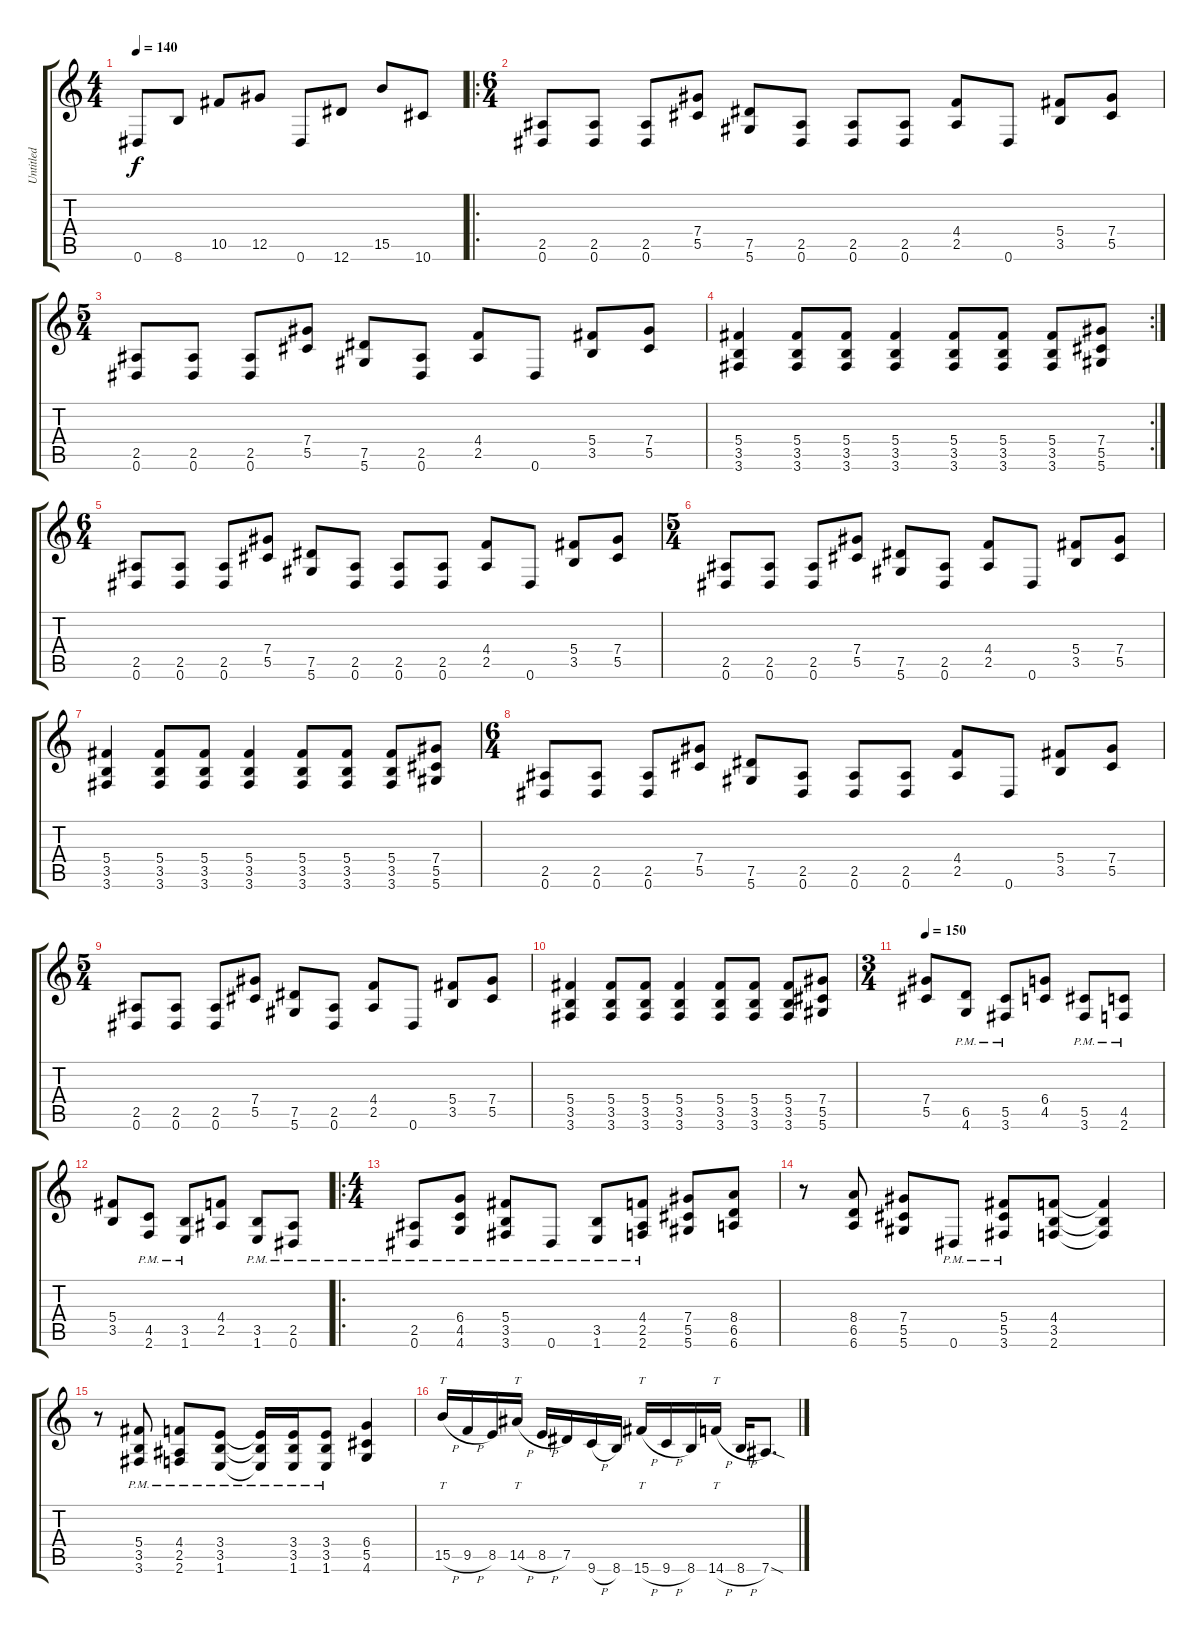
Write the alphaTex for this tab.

\track ("Untitled" "Untitled") {instrument distortionguitar}
\staff {score tabs}
\tuning (Eb4 Bb3 Gb3 Db3 Ab2 Eb2) {hide}
\ts (4 4)
\tempo 140
\clef g2
\ks c
0.6.8{dy f} 8.6.8 10.5.8 12.5.8 0.6.8 12.6.8 15.5.8 10.6.8 |
\ro
\ts (6 4)
(2.5 0.6).8 (2.5 0.6).8 (2.5 0.6).8 (7.4 5.5).8 (7.5 5.6).8 (2.5 0.6).8 (2.5 0.6).8 (2.5 0.6).8 (4.4 2.5).8 0.6.8 (5.4 3.5).8 (7.4 5.5).8 |
\ts (5 4)
(2.5 0.6).8 (2.5 0.6).8 (2.5 0.6).8 (7.4 5.5).8 (7.5 5.6).8 (2.5 0.6).8 (4.4 2.5).8 0.6.8 (5.4 3.5).8 (7.4 5.5).8 |
\rc 2
(5.4 3.5 3.6).4 (5.4 3.5 3.6).8 (5.4 3.5 3.6).8 (5.4 3.5 3.6).4 (5.4 3.5 3.6).8 (5.4 3.5 3.6).8 (5.4 3.5 3.6).8 (7.4 5.5 5.6).8 |
\ts (6 4)
(2.5 0.6).8 (2.5 0.6).8 (2.5 0.6).8 (7.4 5.5).8 (7.5 5.6).8 (2.5 0.6).8 (2.5 0.6).8 (2.5 0.6).8 (4.4 2.5).8 0.6.8 (5.4 3.5).8 (7.4 5.5).8 |
\ts (5 4)
(2.5 0.6).8 (2.5 0.6).8 (2.5 0.6).8 (7.4 5.5).8 (7.5 5.6).8 (2.5 0.6).8 (4.4 2.5).8 0.6.8 (5.4 3.5).8 (7.4 5.5).8 |
(5.4 3.5 3.6).4 (5.4 3.5 3.6).8 (5.4 3.5 3.6).8 (5.4 3.5 3.6).4 (5.4 3.5 3.6).8 (5.4 3.5 3.6).8 (5.4 3.5 3.6).8 (7.4 5.5 5.6).8 |
\ts (6 4)
(2.5 0.6).8 (2.5 0.6).8 (2.5 0.6).8 (7.4 5.5).8 (7.5 5.6).8 (2.5 0.6).8 (2.5 0.6).8 (2.5 0.6).8 (4.4 2.5).8 0.6.8 (5.4 3.5).8 (7.4 5.5).8 |
\ts (5 4)
(2.5 0.6).8 (2.5 0.6).8 (2.5 0.6).8 (7.4 5.5).8 (7.5 5.6).8 (2.5 0.6).8 (4.4 2.5).8 0.6.8 (5.4 3.5).8 (7.4 5.5).8 |
(5.4 3.5 3.6).4 (5.4 3.5 3.6).8 (5.4 3.5 3.6).8 (5.4 3.5 3.6).4 (5.4 3.5 3.6).8 (5.4 3.5 3.6).8 (5.4 3.5 3.6).8 (7.4 5.5 5.6).8 |
\ts (3 4)
\tempo 150
(7.4 5.5).8 (6.5{pm} 4.6{pm}).8 (5.5{pm} 3.6{pm}).8 (6.4 4.5).8 (5.5{pm} 3.6{pm}).8 (4.5{pm} 2.6{pm}).8 |
(5.4 3.5).8 (4.5{pm} 2.6{pm}).8 (3.5{pm} 1.6{pm}).8 (4.4 2.5).8 (3.5{pm} 1.6{pm}).8 (2.5{pm} 0.6{pm}).8 |
\ro
\ts (4 4)
(2.5{pm} 0.6{pm}).8 (6.4{pm} 4.5{pm} 4.6{pm}).8 (5.4{pm} 3.5{pm} 3.6{pm}).8 0.6{pm}.8 (3.5{pm} 1.6{pm}).8 (4.4{pm} 2.5{pm} 2.6{pm}).8 (7.4 5.5 5.6).8 (8.4 6.5 6.6).8 |
r.8 (8.4 6.5 6.6).8 (7.4 5.5 5.6).8 0.6{pm}.8 (5.4{pm} 5.5{pm} 3.6{pm}).8 (4.4 3.5 2.6).8 (4.4{t} 3.5{t} 2.6{t}).4 |
r.8 (5.4{pm} 3.5{pm} 3.6{pm}).8 (4.4{pm} 2.5{pm} 2.6{pm}).8 (3.4{pm} 3.5{pm} 1.6{pm}).8 (3.4{pm t} 3.5{pm t} 1.6{pm t}).16 (3.4{pm} 3.5{pm} 1.6{pm}).16 (3.4{pm} 3.5{pm} 1.6{pm}).8 (6.4 5.5 4.6).4 |
15.5{h}.16{tt} 9.5{h}.16 8.5.16 14.5{h}.16{tt} 8.5{h}.16 7.5.16 9.6{h}.16 8.6.16 15.6{h}.16{tt} 9.6{h}.16 8.6.16 14.6{h}.16{tt} 8.6{h}.16 7.6{sod}.8{d}
